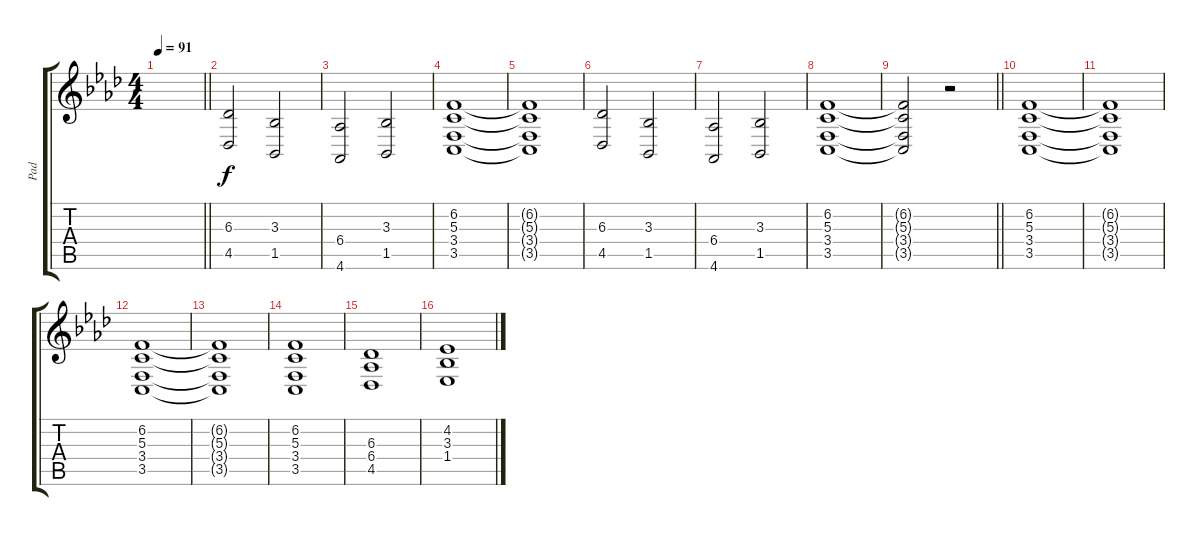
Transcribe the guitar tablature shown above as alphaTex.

\track ("Pad" "Pad") {instrument pad3polysynth}
\staff {score tabs}
\tuning (E4 B3 G3 D3 A2 E2) {hide}
\ts (4 4)
\tempo 91
\clef g2
\barLineRight lightlight
\ks fminor
|
\section ("" " ")
(6.3 4.5).2{volume 5} (3.3 1.5).2 |
(6.4 4.6).2 (3.3 1.5).2 |
(6.2 5.3 3.4 3.5).1{volume 7} |
(6.2{t} 5.3{t} 3.4{t} 3.5{t}).1 |
(6.3 4.5).2{volume 5} (3.3 1.5).2 |
(6.4 4.6).2 (3.3 1.5).2 |
(6.2 5.3 3.4 3.5).1{volume 7} |
\barLineRight lightlight
(6.2{t} 5.3{t} 3.4{t} 3.5{t}).2 r.2 |
\section ("" " ")
(6.2 5.3 3.4 3.5).1{volume 5} |
(6.2{t} 5.3{t} 3.4{t} 3.5{t}).1 |
(6.2 5.3 3.4 3.5).1{volume 5} |
(6.2{t} 5.3{t} 3.4{t} 3.5{t}).1 |
(6.2 5.3 3.4 3.5).1 |
(6.3 6.4 4.5).1 |
(4.2 3.3 1.4).1
